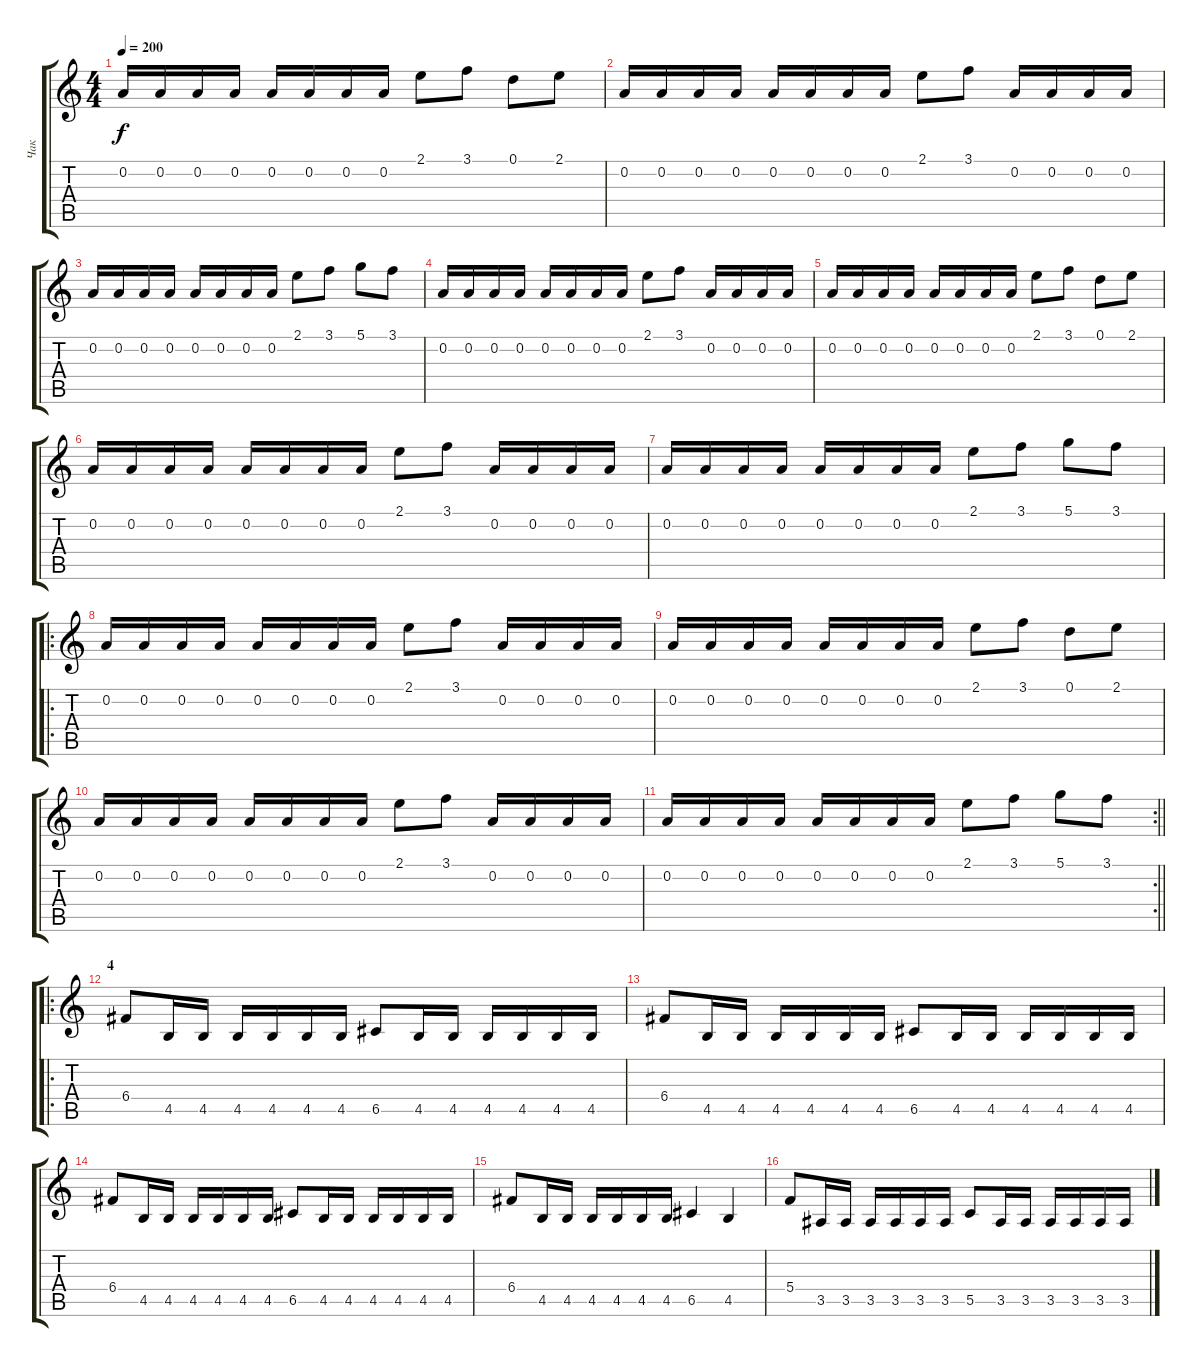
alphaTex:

\track ("Чак " "Чак ") {instrument distortionguitar}
\staff {score tabs}
\tuning (D4 A3 F3 C3 G2 D2) {hide}
\ts (4 4)
\tempo 200
\clef g2
\ks c
0.2.16{dy f} 0.2.16 0.2.16 0.2.16 0.2.16 0.2.16 0.2.16 0.2.16 2.1.8 3.1.8 0.1.8 2.1.8 |
0.2.16 0.2.16 0.2.16 0.2.16 0.2.16 0.2.16 0.2.16 0.2.16 2.1.8 3.1.8 0.2.16 0.2.16 0.2.16 0.2.16 |
0.2.16 0.2.16 0.2.16 0.2.16 0.2.16 0.2.16 0.2.16 0.2.16 2.1.8 3.1.8 5.1.8 3.1.8 |
0.2.16 0.2.16 0.2.16 0.2.16 0.2.16 0.2.16 0.2.16 0.2.16 2.1.8 3.1.8 0.2.16 0.2.16 0.2.16 0.2.16 |
0.2.16 0.2.16 0.2.16 0.2.16 0.2.16 0.2.16 0.2.16 0.2.16 2.1.8 3.1.8 0.1.8 2.1.8 |
0.2.16 0.2.16 0.2.16 0.2.16 0.2.16 0.2.16 0.2.16 0.2.16 2.1.8 3.1.8 0.2.16 0.2.16 0.2.16 0.2.16 |
0.2.16 0.2.16 0.2.16 0.2.16 0.2.16 0.2.16 0.2.16 0.2.16 2.1.8 3.1.8 5.1.8 3.1.8 |
\ro
0.2.16 0.2.16 0.2.16 0.2.16 0.2.16 0.2.16 0.2.16 0.2.16 2.1.8 3.1.8 0.2.16 0.2.16 0.2.16 0.2.16 |
0.2.16 0.2.16 0.2.16 0.2.16 0.2.16 0.2.16 0.2.16 0.2.16 2.1.8 3.1.8 0.1.8 2.1.8 |
0.2.16 0.2.16 0.2.16 0.2.16 0.2.16 0.2.16 0.2.16 0.2.16 2.1.8 3.1.8 0.2.16 0.2.16 0.2.16 0.2.16 |
\rc 2
\barLineRight lightlight
0.2.16 0.2.16 0.2.16 0.2.16 0.2.16 0.2.16 0.2.16 0.2.16 2.1.8 3.1.8 5.1.8 3.1.8 |
\ro
\section ("" "4")
6.4.8 4.5.16 4.5.16 4.5.16 4.5.16 4.5.16 4.5.16 6.5.8 4.5.16 4.5.16 4.5.16 4.5.16 4.5.16 4.5.16 |
6.4.8 4.5.16 4.5.16 4.5.16 4.5.16 4.5.16 4.5.16 6.5.8 4.5.16 4.5.16 4.5.16 4.5.16 4.5.16 4.5.16 |
6.4.8 4.5.16 4.5.16 4.5.16 4.5.16 4.5.16 4.5.16 6.5.8 4.5.16 4.5.16 4.5.16 4.5.16 4.5.16 4.5.16 |
6.4.8 4.5.16 4.5.16 4.5.16 4.5.16 4.5.16 4.5.16 6.5.4 4.5.4 |
5.4.8 3.5.16 3.5.16 3.5.16 3.5.16 3.5.16 3.5.16 5.5.8 3.5.16 3.5.16 3.5.16 3.5.16 3.5.16 3.5.16
